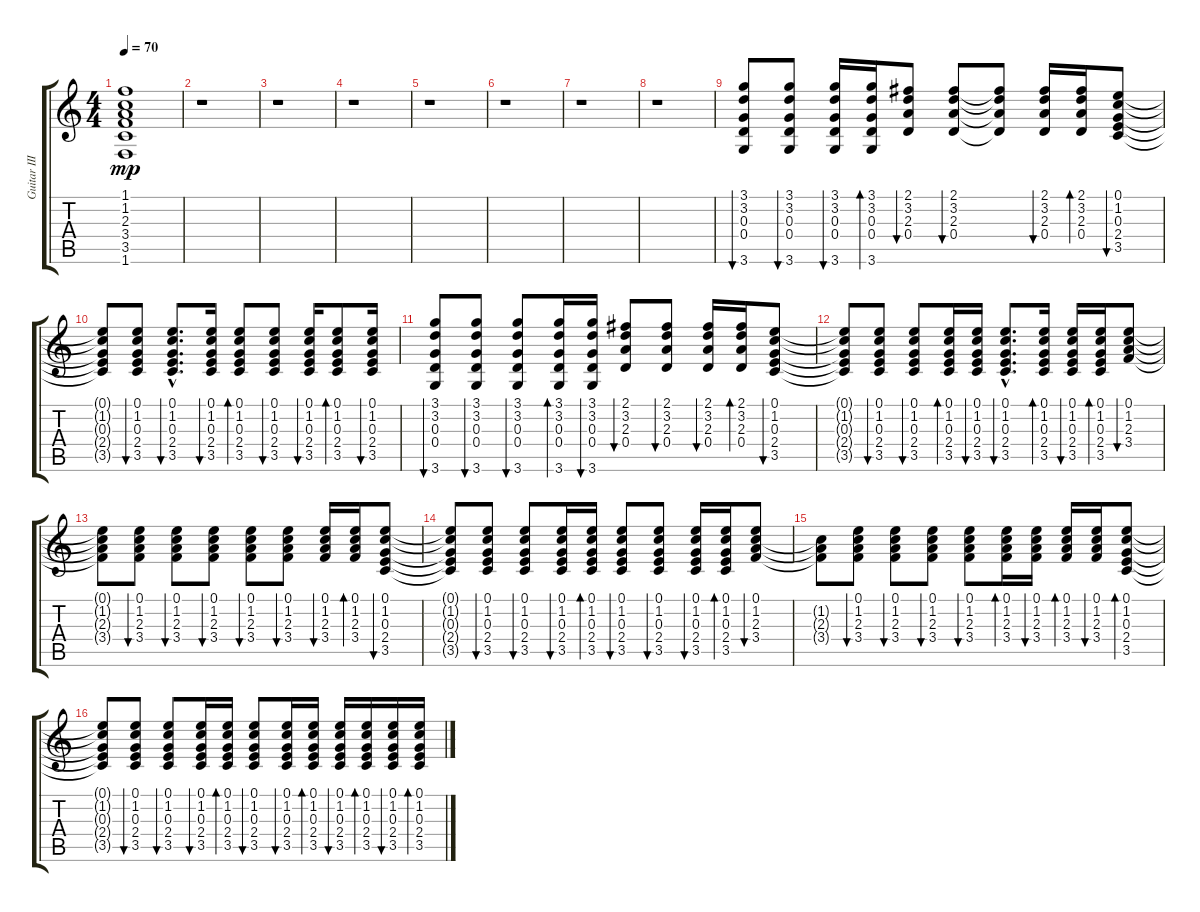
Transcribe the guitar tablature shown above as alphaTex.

\track ("Guitar III (clean)" "Guitar III") {instrument electricguitarjazz}
\staff {score tabs}
\tuning (E4 B3 G3 D3 A2 E2) {hide}
\ts (4 4)
\tempo 70
\clef g2
\ks c
(1.1{t} 1.2{t} 2.3{t} 3.4{t} 3.5{t} 1.6{t}).1{dy mp} |
r.1 |
r.1 |
r.1 |
r.1 |
r.1 |
r.1 |
r.1 |
(3.1 3.2 0.3 0.4 3.6).8{bu 30} (3.1 3.2 0.3 0.4 3.6).8{bu 30} (3.1 3.2 0.3 0.4 3.6).16{bu 30} (3.1 3.2 0.3 0.4 3.6).16{bd 30} (2.1 3.2 2.3 0.4).8{bu 30} (2.1 3.2 2.3 0.4).8{bu 30} (2.1{t} 3.2{t} 2.3{t} 0.4{t}).8 (2.1 3.2 2.3 0.4).16{bu 30} (2.1 3.2 2.3 0.4).16{bd 30} (0.1 1.2 0.3 2.4 3.5).8{bu 30} |
(0.1{t} 1.2{t} 0.3{t} 2.4{t} 3.5{t}).8 (0.1 1.2 0.3 2.4 3.5).8{bu 30} (0.1{hac} 1.2{hac} 0.3{hac} 2.4{hac} 3.5{hac}).8{d bu 30} (0.1 1.2 0.3 2.4 3.5).16{bu 30} (0.1 1.2 0.3 2.4 3.5).8{bd 30} (0.1 1.2 0.3 2.4 3.5).8{bu 30} (0.1 1.2 0.3 2.4 3.5).16{bu 30} (0.1 1.2 0.3 2.4 3.5).8{bd 30} (0.1 1.2 0.3 2.4 3.5).16{bu 30} |
(3.1 3.2 0.3 0.4 3.6).8{bu 30} (3.1 3.2 0.3 0.4 3.6).8{bu 30} (3.1 3.2 0.3 0.4 3.6).8{bu 30} (3.1 3.2 0.3 0.4 3.6).16{bd 30} (3.1 3.2 0.3 0.4 3.6).16{bu 30} (2.1 3.2 2.3 0.4).8{bu 30} (2.1 3.2 2.3 0.4).8{bu 30} (2.1 3.2 2.3 0.4).16{bu 30} (2.1 3.2 2.3 0.4).16{bd 30} (0.1 1.2 0.3 2.4 3.5).8{bu 30} |
(0.1{t} 1.2{t} 0.3{t} 2.4{t} 3.5{t}).8 (0.1 1.2 0.3 2.4 3.5).8{bu 30} (0.1 1.2 0.3 2.4 3.5).8{bu 30} (0.1 1.2 0.3 2.4 3.5).16{bd 30} (0.1 1.2 0.3 2.4 3.5).16{bu 30} (0.1{hac} 1.2{hac} 0.3{hac} 2.4{hac} 3.5{hac}).8{d bu 30} (0.1 1.2 0.3 2.4 3.5).16{bd 30} (0.1 1.2 0.3 2.4 3.5).16{bu 30} (0.1 1.2 0.3 2.4 3.5).16{bd 30} (0.1 1.2 2.3 3.4).8{bu 30} |
(0.1{t} 1.2{t} 2.3{t} 3.4{t}).8 (0.1 1.2 2.3 3.4).8{bu 30} (0.1 1.2 2.3 3.4).8{bu 30} (0.1 1.2 2.3 3.4).8{bu 30} (0.1 1.2 2.3 3.4).8{bu 30} (0.1 1.2 2.3 3.4).8{bu 30} (0.1 1.2 2.3 3.4).16{bu 30} (0.1 1.2 2.3 3.4).16{bd 30} (0.1 1.2 0.3 2.4 3.5).8{bu 30} |
(0.1{t} 1.2{t} 0.3{t} 2.4{t} 3.5{t}).8 (0.1 1.2 0.3 2.4 3.5).8{bu 30} (0.1 1.2 0.3 2.4 3.5).8{bu 30} (0.1 1.2 0.3 2.4 3.5).16{bu 30} (0.1 1.2 0.3 2.4 3.5).16{bd 30} (0.1 1.2 0.3 2.4 3.5).8{bu 30} (0.1 1.2 0.3 2.4 3.5).8{bu 30} (0.1 1.2 0.3 2.4 3.5).16{bu 30} (0.1 1.2 0.3 2.4 3.5).16{bd 30} (0.1 1.2 2.3 3.4).8{bu 30} |
(1.2{t} 2.3{t} 3.4{t}).8 (0.1 1.2 2.3 3.4).8{bu 30} (0.1 1.2 2.3 3.4).8{bu 30} (0.1 1.2 2.3 3.4).8{bu 30} (0.1 1.2 2.3 3.4).8{bu 30} (0.1 1.2 2.3 3.4).16{bd 30} (0.1 1.2 2.3 3.4).16{bu 30} (0.1 1.2 2.3 3.4).16{bd 30} (0.1 1.2 2.3 3.4).16{bu 30} (0.1 1.2 0.3 2.4 3.5).8{bd 30} |
(0.1{t} 1.2{t} 0.3{t} 2.4{t} 3.5{t}).8 (0.1 1.2 0.3 2.4 3.5).8{bu 30} (0.1 1.2 0.3 2.4 3.5).8{bu 30} (0.1 1.2 0.3 2.4 3.5).16{bu 30} (0.1 1.2 0.3 2.4 3.5).16{bd 30} (0.1 1.2 0.3 2.4 3.5).8{bu 30} (0.1 1.2 0.3 2.4 3.5).16{bu 30} (0.1 1.2 0.3 2.4 3.5).16{bd 30} (0.1 1.2 0.3 2.4 3.5).16{bu 30} (0.1 1.2 0.3 2.4 3.5).16{bd 30} (0.1 1.2 0.3 2.4 3.5).16{bu 30} (0.1 1.2 0.3 2.4 3.5).16{bd 30}
